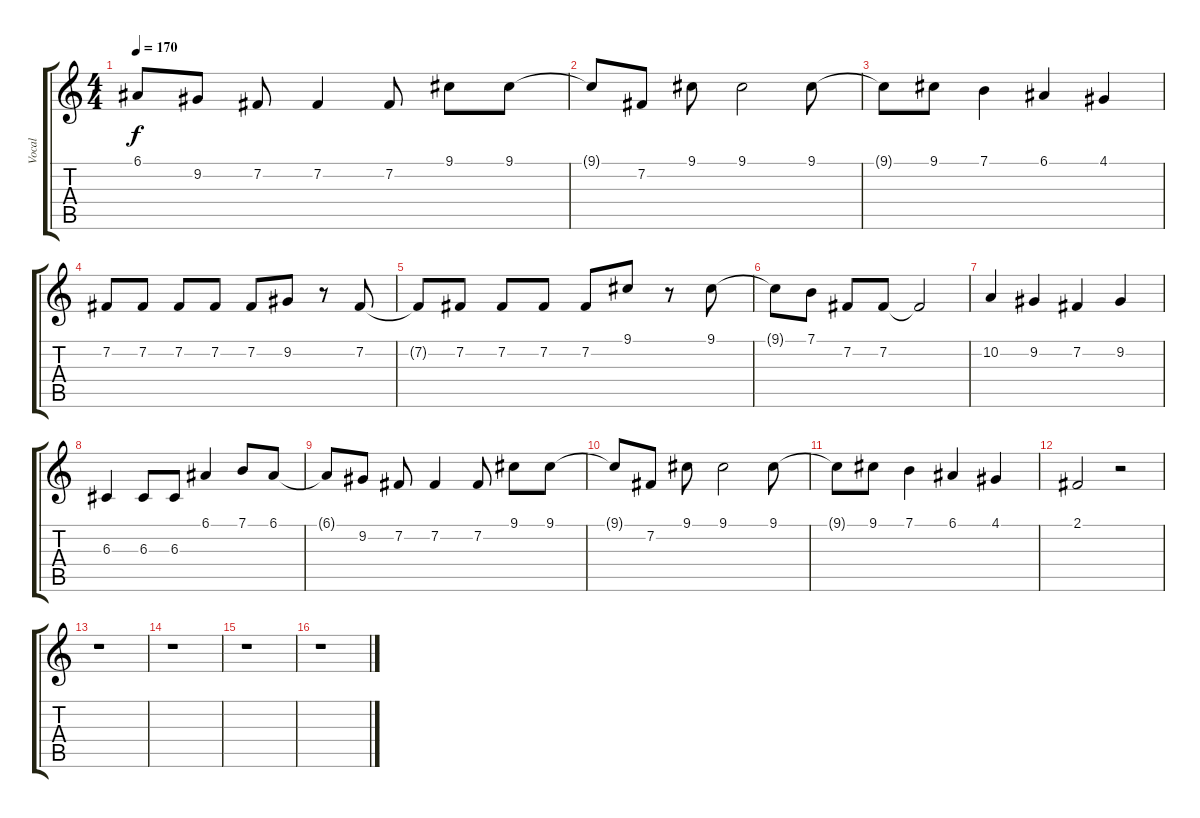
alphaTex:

\track ("Vocal" "Vocal") {instrument clarinet}
\staff {score tabs}
\tuning (E4 B3 G3 D3 A2 E2) {hide}
\ts (4 4)
\tempo 170
\clef g2
\ks c
6.1{t}.8{dy f} 9.2.8 7.2.8 7.2.4 7.2.8 9.1.8 9.1.8 |
9.1{t}.8 7.2.8 9.1.8 9.1.2 9.1.8 |
9.1{t}.8 9.1.8 7.1.4 6.1.4 4.1.4 |
7.2.8 7.2.8 7.2.8 7.2.8 7.2.8 9.2.8 r.8 7.2.8 |
7.2{t}.8 7.2.8 7.2.8 7.2.8 7.2.8 9.1.8 r.8 9.1.8 |
9.1{t}.8 7.1.8 7.2.8 7.2.8 7.2{t}.2 |
10.2.4 9.2.4 7.2.4 9.2.4 |
6.3.4 6.3.8 6.3.8 6.1.4 7.1.8 6.1.8 |
6.1{t}.8 9.2.8 7.2.8 7.2.4 7.2.8 9.1.8 9.1.8 |
9.1{t}.8 7.2.8 9.1.8 9.1.2 9.1.8 |
9.1{t}.8 9.1.8 7.1.4 6.1.4 4.1.4 |
2.1.2 r.2 |
r.1 |
r.1 |
r.1 |
r.1
